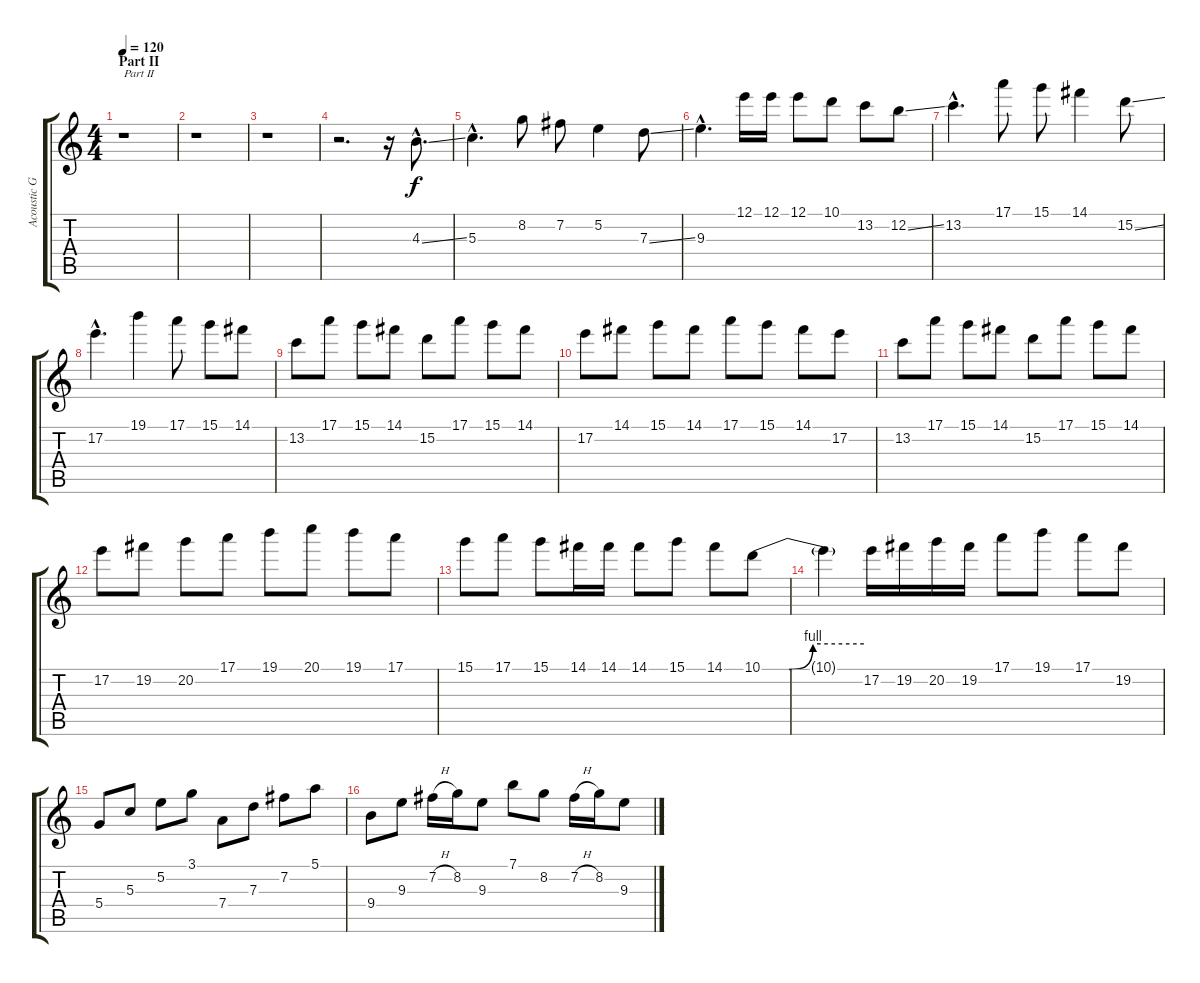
\track ("Acoustic Guitar 2" "Acoustic G") {instrument acousticguitarsteel}
\staff {score tabs}
\tuning (E4 B3 G3 D3 A2 E2) {hide}
\ts (4 4)
\section ("" "Part II")
\tempo 120
\clef g2
\ks c
r.1{txt "Part II" dy f} |
r.1 |
r.1 |
r.2{d volume 16} r.16 4.3{ss hac}.8{d} |
5.3{hac}.4{d} 8.2.8 7.2.8 5.2.4 7.3{ss}.8 |
9.3{hac}.4{d} 12.1.16 12.1.16 12.1.8 10.1.8 13.2.8 12.2{ss}.8 |
13.2{hac}.4{d} 17.1.8 15.1.8 14.1.4 15.2{ss}.8 |
17.2{hac}.4{d} 19.1.4 17.1.8 15.1.8 14.1.8 |
13.2.8 17.1.8 15.1.8 14.1.8 15.2.8 17.1.8 15.1.8 14.1.8 |
17.2.8 14.1.8 15.1.8 14.1.8 17.1.8 15.1.8 14.1.8 17.2.8 |
13.2.8 17.1.8 15.1.8 14.1.8 15.2.8 17.1.8 15.1.8 14.1.8 |
17.2.8 19.2.8 20.2.8 17.1.8 19.1.8 20.1.8 19.1.8 17.1.8 |
15.1.8 17.1.8 15.1.8 14.1.16 14.1.16 14.1.8 15.1.8 14.1.8 10.1{be (custom 0 0 16 0 30 4 60 4)}.8 |
10.1{t}.4 17.2.16 19.2.16 20.2.16 19.2.16 17.1.8 19.1.8 17.1.8 19.2.8 |
5.4.8 5.3.8 5.2.8 3.1.8 7.4.8 7.3.8 7.2.8 5.1.8 |
9.4.8 9.3.8 7.2{h}.16 8.2.16 9.3.8 7.1.8 8.2.8 7.2{h}.16 8.2.16 9.3.8
